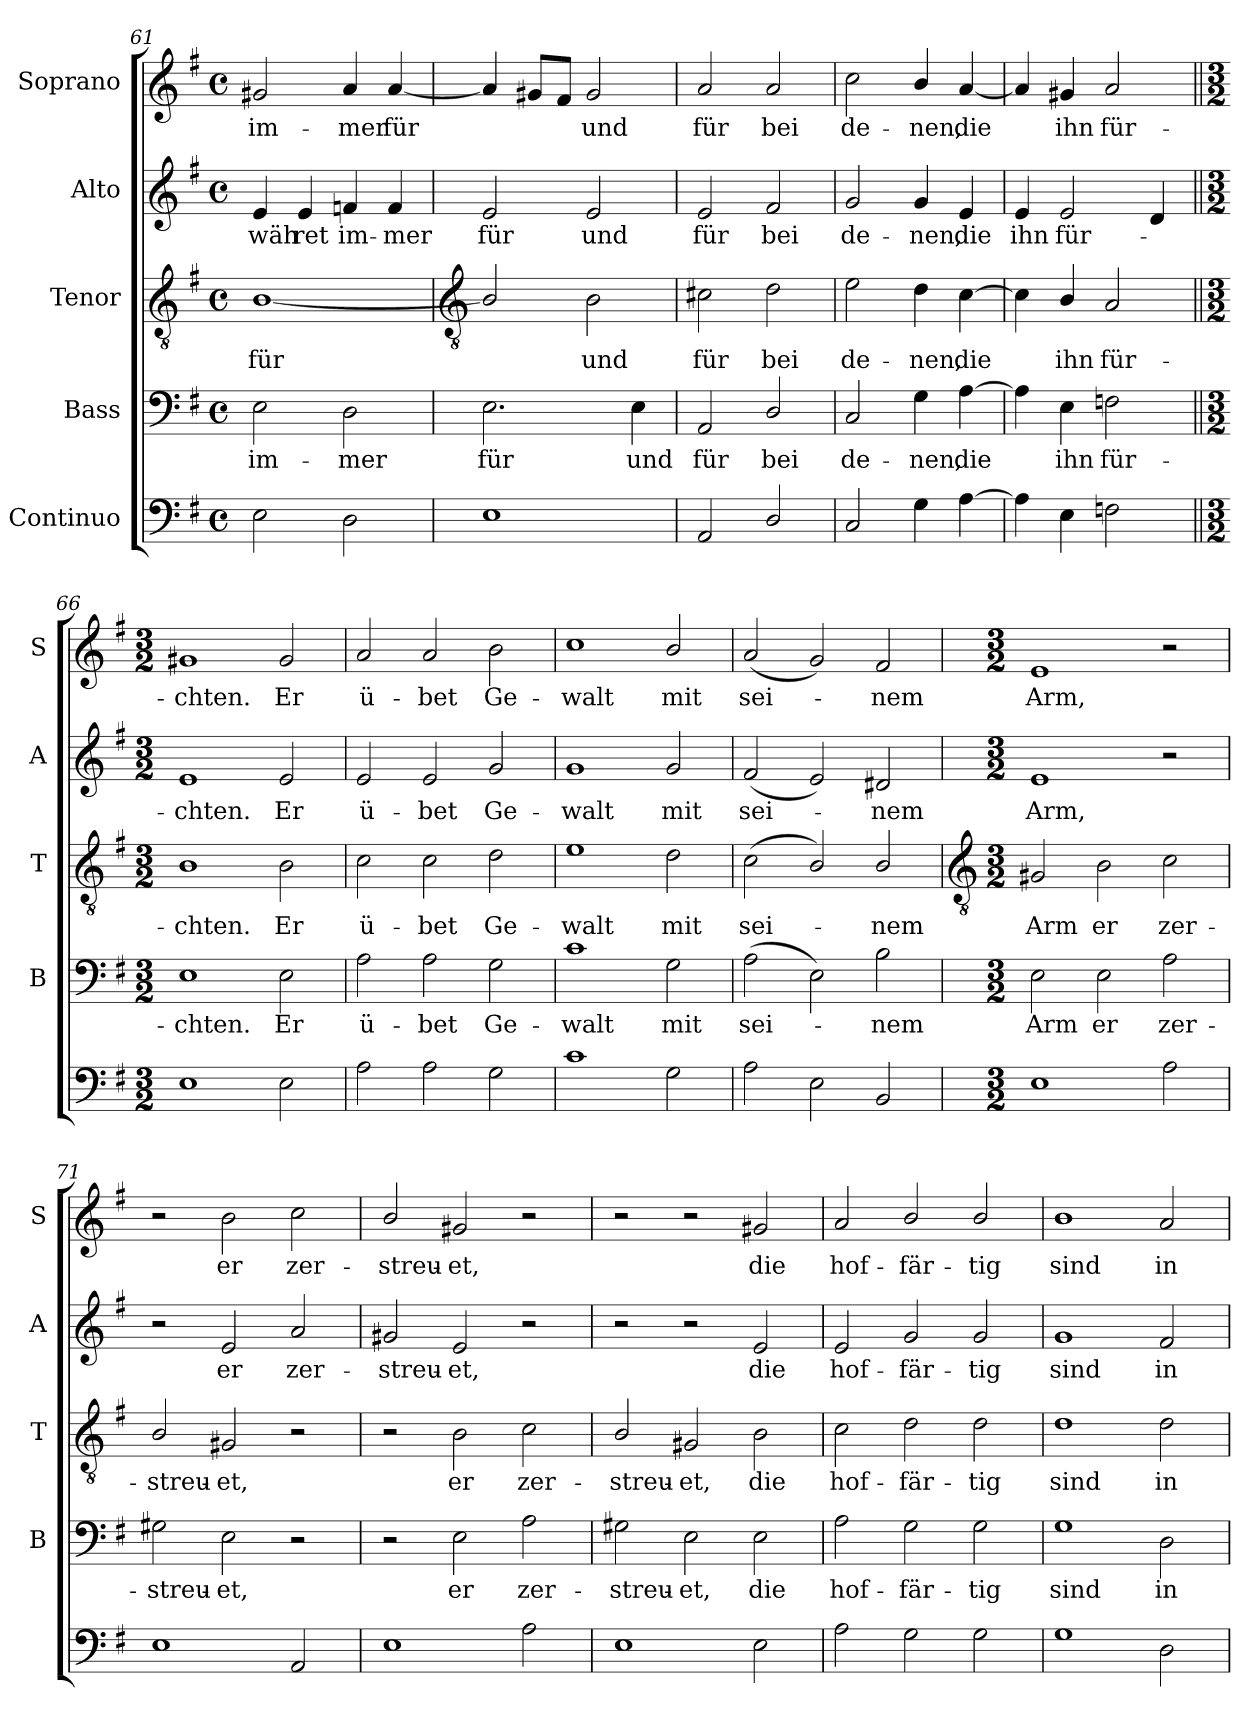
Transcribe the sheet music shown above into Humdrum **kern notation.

**kern	**kern	**text	**kern	**text	**kern	**text	**kern	**text
*part5	*part4	*part4	*part3	*part3	*part2	*part2	*part1	*part1
*staff5	*staff4	*staff4	*staff3	*staff3	*staff2	*staff2	*staff1	*staff1
*I"Continuo	*I"Bass	*	*I"Tenor	*	*I"Alto	*	*I"Soprano	*
*	*I'B	*	*I'T	*	*I'A	*	*I'S	*
*clefF4	*clefF4	*	*clefGv2	*	*clefG2	*	*clefG2	*
*k[f#]	*k[f#]	*	*k[f#]	*	*k[f#]	*	*k[f#]	*
*G:	*G:	*	*G:	*	*G:	*	*G:	*
*M4/4	*M4/4	*	*M4/4	*	*M4/4	*	*M4/4	*
*met(c)	*met(c)	*	*met(c)	*	*met(c)	*	*met(c)	*
=61	=61	=61	=61	=61	=61	=61	=61	=61
!	!	!LO:LY:b	!	!LO:LY:b	!	!LO:LY:b	!	!LO:LY:b
2E	2E	im-	[1B/	für	4e	wäh	2g#X	im-
!	!	!	!	!	!	!LO:LY:b	!	!
.	.	.	.	.	4e	ret	.	.
!	!	!LO:LY:b	!	!	!	!LO:LY:b	!	!LO:LY:b
2D	2D	-mer	.	.	4fn	im-	4a	-mer
!	!	!	!	!	!	!LO:LY:b	!	!LO:LY:b
.	.	.	.	.	4f	-mer	[4a	für
!!LO:LB:g=z
=62	=62	=62	=62	=62	=62	=62	=62	=62
*	*	*	*clefGv2	*	*	*	*	*
!	!	!LO:LY:b	!	!	!	!LO:LY:b	!	!
1E	2.E	für	2B/]	.	2e	für	4a]	.
.	.	.	.	.	.	.	8g#XL	.
.	.	.	.	.	.	.	8f#J	.
!	!	!	!	!LO:LY:b	!	!LO:LY:b	!	!LO:LY:b
.	.	.	2B	und	2e	und	2g#	und
!	!	!LO:LY:b	!	!	!	!	!	!
.	4E	und	.	.	.	.	.	.
=63	=63	=63	=63	=63	=63	=63	=63	=63
!	!	!LO:LY:b	!	!LO:LY:b	!	!LO:LY:b	!	!LO:LY:b
2AA	2AA	für	2c#X	für	2e	für	2a	für
!	!	!LO:LY:b	!	!LO:LY:b	!	!LO:LY:b	!	!LO:LY:b
2D/	2D/	bei	2d	bei	2f#	bei	2a	bei
=64	=64	=64	=64	=64	=64	=64	=64	=64
!	!	!LO:LY:b	!	!LO:LY:b	!	!LO:LY:b	!	!LO:LY:b
2C	2C	de-	2e	de-	2g	de-	2cc	de-
!	!	!LO:LY:b	!	!LO:LY:b	!	!LO:LY:b	!	!LO:LY:b
4G	4G	-nen,	4d	-nen,	4g	-nen,	4b/	-nen,
!	!	!LO:LY:b	!	!LO:LY:b	!	!LO:LY:b	!	!LO:LY:b
[4A	[4A	die	[4c	die	4e	die	[4a	die
=65	=65	=65	=65	=65	=65	=65	=65	=65
!	!	!	!	!	!	!LO:LY:b	!	!
4A]	4A]	.	4c]	.	4e	ihn	4a]	.
!	!	!LO:LY:b	!	!LO:LY:b	!	!LO:LY:b	!	!LO:LY:b
4E	4E	ihn	4B/	ihn	2e	für-	4g#X	ihn
!	!	!LO:LY:b	!	!LO:LY:b	!	!	!	!LO:LY:b
2Fn	2Fn	für-	2A	für-	.	.	2a	für-
.	.	.	.	.	4d	.	.	.
=66||	=66||	=66||	=66||	=66||	=66||	=66||	=66||	=66||
*M3/2	*M3/2	*	*M3/2	*	*M3/2	*	*M3/2	*
!	!	!LO:LY:b	!	!LO:LY:b	!	!LO:LY:b	!	!LO:LY:b
1E	1E	-chten.	1B	-chten.	1e	chten.	1g#X	-chten.
!	!	!LO:LY:b	!	!LO:LY:b	!	!LO:LY:b	!	!LO:LY:b
2E	2E	Er	2B	Er	2e	Er	2g#	Er
=67	=67	=67	=67	=67	=67	=67	=67	=67
!	!	!LO:LY:b	!	!LO:LY:b	!	!LO:LY:b	!	!LO:LY:b
2A	2A	ü-	2c	ü-	2e	ü-	2a	ü-
!	!	!LO:LY:b	!	!LO:LY:b	!	!LO:LY:b	!	!LO:LY:b
2A	2A	-bet	2c	-bet	2e	-bet	2a	-bet
!	!	!LO:LY:b	!	!LO:LY:b	!	!LO:LY:b	!	!LO:LY:b
2G	2G	Ge-	2d	Ge-	2g	Ge-	2b	Ge-
=68	=68	=68	=68	=68	=68	=68	=68	=68
!	!	!LO:LY:b	!	!LO:LY:b	!	!LO:LY:b	!	!LO:LY:b
1c	1c	-walt	1e	-walt	1g	-walt	1cc	-walt
!	!	!LO:LY:b	!	!LO:LY:b	!	!LO:LY:b	!	!LO:LY:b
2G	2G	mit	2d	mit	2g	mit	2b/	mit
=69	=69	=69	=69	=69	=69	=69	=69	=69
!	!	!LO:LY:b	!	!LO:LY:b	!	!LO:LY:b	!	!LO:LY:b
2A	(>2A	sei-	(<2c	sei-	(<2f#	sei-	(<2a	sei-
2E	2E)	.	2B/)	.	2e)	.	2g)	.
!	!	!LO:LY:b	!	!LO:LY:b	!	!LO:LY:b	!	!LO:LY:b
2BB	2B	nem	2B/	nem	2d#X	nem	2f#	nem
!!LO:LB:g=z
=70	=70	=70	=70	=70	=70	=70	=70	=70
*	*	*	*clefGv2	*	*	*	*	*
*M3/2	*M3/2	*	*M3/2	*	*M3/2	*	*M3/2	*
!	!	!LO:LY:b	!	!LO:LY:b	!	!LO:LY:b	!	!LO:LY:b
1E	2E	Arm	2G#X	Arm	1e	Arm,	1e	Arm,
!	!	!LO:LY:b	!	!LO:LY:b	!	!	!	!
.	2E	er	2B	er	.	.	.	.
!	!	!LO:LY:b	!	!LO:LY:b	!	!	!	!
2A	2A	zer-	2c	zer-	2r	.	2r	.
=71	=71	=71	=71	=71	=71	=71	=71	=71
!	!	!LO:LY:b	!	!LO:LY:b	!	!	!	!
1E	2G#X	-streu-	2B/	-streu-	2r	.	2r	.
!	!	!LO:LY:b	!	!LO:LY:b	!	!LO:LY:b	!	!LO:LY:b
.	2E	-et,	2G#X	-et,	2e	er	2b	er
!	!	!	!	!	!	!LO:LY:b	!	!LO:LY:b
2AA	2r	.	2r	.	2a	zer-	2cc	zer-
=72	=72	=72	=72	=72	=72	=72	=72	=72
!	!	!	!	!	!	!LO:LY:b	!	!LO:LY:b
1E	2r	.	2r	.	2g#X	-streu-	2b/	-streu-
!	!	!LO:LY:b	!	!LO:LY:b	!	!LO:LY:b	!	!LO:LY:b
.	2E	er	2B	er	2e	-et,	2g#X	-et,
!	!	!LO:LY:b	!	!LO:LY:b	!	!	!	!
2A	2A	zer-	2c	zer-	2r	.	2r	.
=73	=73	=73	=73	=73	=73	=73	=73	=73
!	!	!LO:LY:b	!	!LO:LY:b	!	!	!	!
1E	2G#X	-streu-	2B/	-streu-	2r	.	2r	.
!	!	!LO:LY:b	!	!LO:LY:b	!	!	!	!
.	2E	-et,	2G#X	-et,	2r	.	2r	.
!	!	!LO:LY:b	!	!LO:LY:b	!	!LO:LY:b	!	!LO:LY:b
2E	2E	die	2B	die	2e	die	2g#X	die
=74	=74	=74	=74	=74	=74	=74	=74	=74
!	!	!LO:LY:b	!	!LO:LY:b	!	!LO:LY:b	!	!LO:LY:b
2A	2A	hof-	2c	hof-	2e	hof-	2a	hof-
!	!	!LO:LY:b	!	!LO:LY:b	!	!LO:LY:b	!	!LO:LY:b
2G	2G	-fär-	2d	-fär-	2g	-fär-	2b/	-fär-
!	!	!LO:LY:b	!	!LO:LY:b	!	!LO:LY:b	!	!LO:LY:b
2G	2G	-tig	2d	-tig	2g	-tig	2b/	-tig
=75	=75	=75	=75	=75	=75	=75	=75	=75
!	!	!LO:LY:b	!	!LO:LY:b	!	!LO:LY:b	!	!LO:LY:b
1G	1G	sind	1d	sind	1g	sind	1b	sind
!	!	!LO:LY:b	!	!LO:LY:b	!	!LO:LY:b	!	!LO:LY:b
2D	2D	in	2d	in	2f#	in	2a	in
=	=	=	=	=	=	=	=	=
*-	*-	*-	*-	*-	*-	*-	*-	*-
